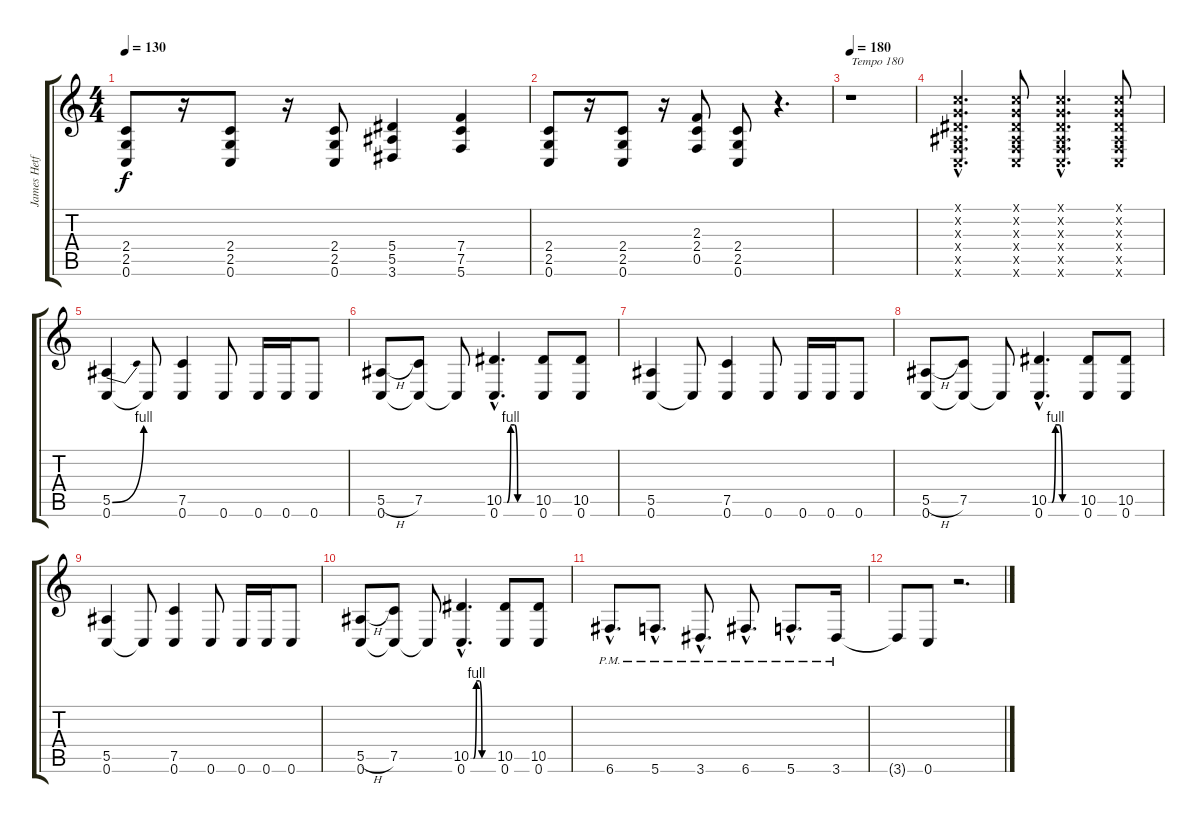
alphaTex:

\track ("James Hetfield" "James Hetf") {instrument distortionguitar}
\staff {score tabs}
\tuning (C4 G3 Eb3 Bb2 F2 C2) {hide}
\ts (4 4)
\tempo 130
\clef g2
\ks c
(2.4 2.5 0.6).8{dy f} r.16 (2.4 2.5 0.6).8 r.16 (2.4 2.5 0.6).8 (5.4 5.5 3.6).4 (7.4 7.5 5.6).4 |
(2.4 2.5 0.6).8 r.16 (2.4 2.5 0.6).8 r.16 (2.3 2.4 0.5).8 (2.4 2.5 0.6).8 r.4{d} |
\tempo 180
r.1{txt "Tempo 180"} |
(0.1{hac x} 0.2{hac x} 0.3{hac x} 0.4{hac x} 0.5{hac x} 0.6{hac x}).4{d} (0.1{x} 0.2{x} 0.3{x} 0.4{x} 0.5{x} 0.6{x}).8 (0.1{hac x} 0.2{hac x} 0.3{hac x} 0.4{hac x} 0.5{hac x} 0.6{hac x}).4{d} (0.1{x} 0.2{x} 0.3{x} 0.4{x} 0.5{x} 0.6{x}).8 |
(5.5{be (bend 0 0 60 4)} 0.6).4 0.6{t}.8 (7.5 0.6).4 0.6.8 0.6.16 0.6.16 0.6.8 |
(5.5{h} 0.6).8 (7.5 0.6{t}).8 0.6{t}.8 (10.5{be (custom 0 0 7 0 15 4 23 4 30 0 45 0 60 0) hac} 0.6{hac}).4{d} (10.5 0.6).8 (10.5 0.6).8 |
(5.5 0.6).4 0.6{t}.8 (7.5 0.6).4 0.6.8 0.6.16 0.6.16 0.6.8 |
(5.5{h} 0.6).8 (7.5 0.6{t}).8 0.6{t}.8 (10.5{be (custom 0 0 7 0 15 4 23 4 30 0 45 0 60 0) hac} 0.6{hac}).4{d} (10.5 0.6).8 (10.5 0.6).8 |
(5.5 0.6).4 0.6{t}.8 (7.5 0.6).4 0.6.8 0.6.16 0.6.16 0.6.8 |
(5.5{h} 0.6).8 (7.5 0.6{t}).8 0.6{t}.8 (10.5{be (custom 0 0 7 0 15 4 23 4 30 0 45 0 60 0) hac} 0.6{hac}).4{d} (10.5 0.6).8 (10.5 0.6).8 |
6.6{hac pm}.8{d} 5.6{hac pm}.8{d} 3.6{hac pm}.8{d} 6.6{hac pm}.8{d} 5.6{hac pm}.8{d} 3.6{pm}.16 |
3.6{t}.8 0.6.8 r.2{d}
